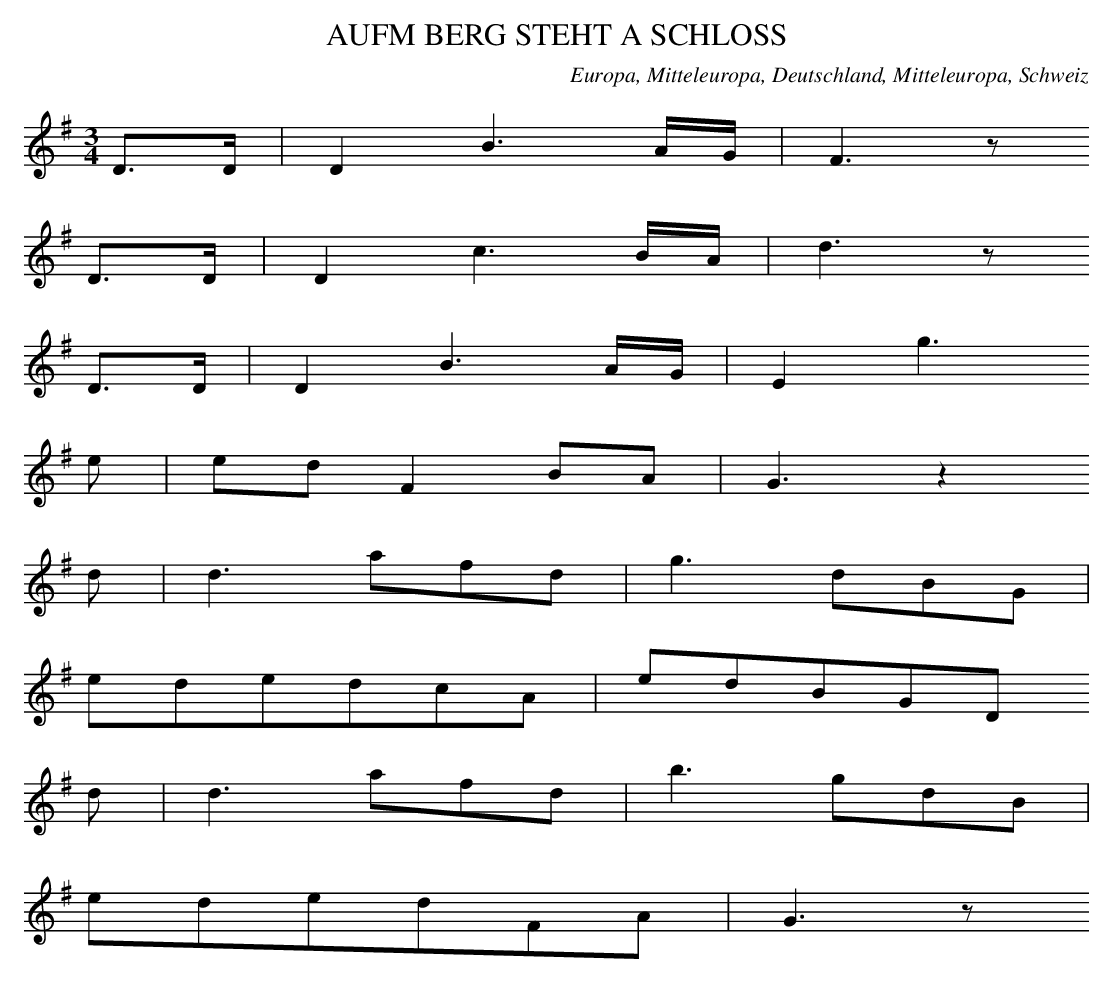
X:1
T: AUFM BERG STEHT A SCHLOSS
O: Europa, Mitteleuropa, Deutschland, Mitteleuropa, Schweiz
M: 3/4
L: 1/16
K: G
D3D | D4B6AG | F6z2
D3D | D4c6BA | d6z2
D3D | D4B6AG | E4g6
e2 | e2d2F4B2A2 | G6z4
d2 | d6a2f2d2 | g6d2B2G2 |
e2d2e2d2c2A2 | e2d2B2G2D2
d2 | d6a2f2d2 | b6g2d2B2 |
e2d2e2d2F2A2 | G6z2
